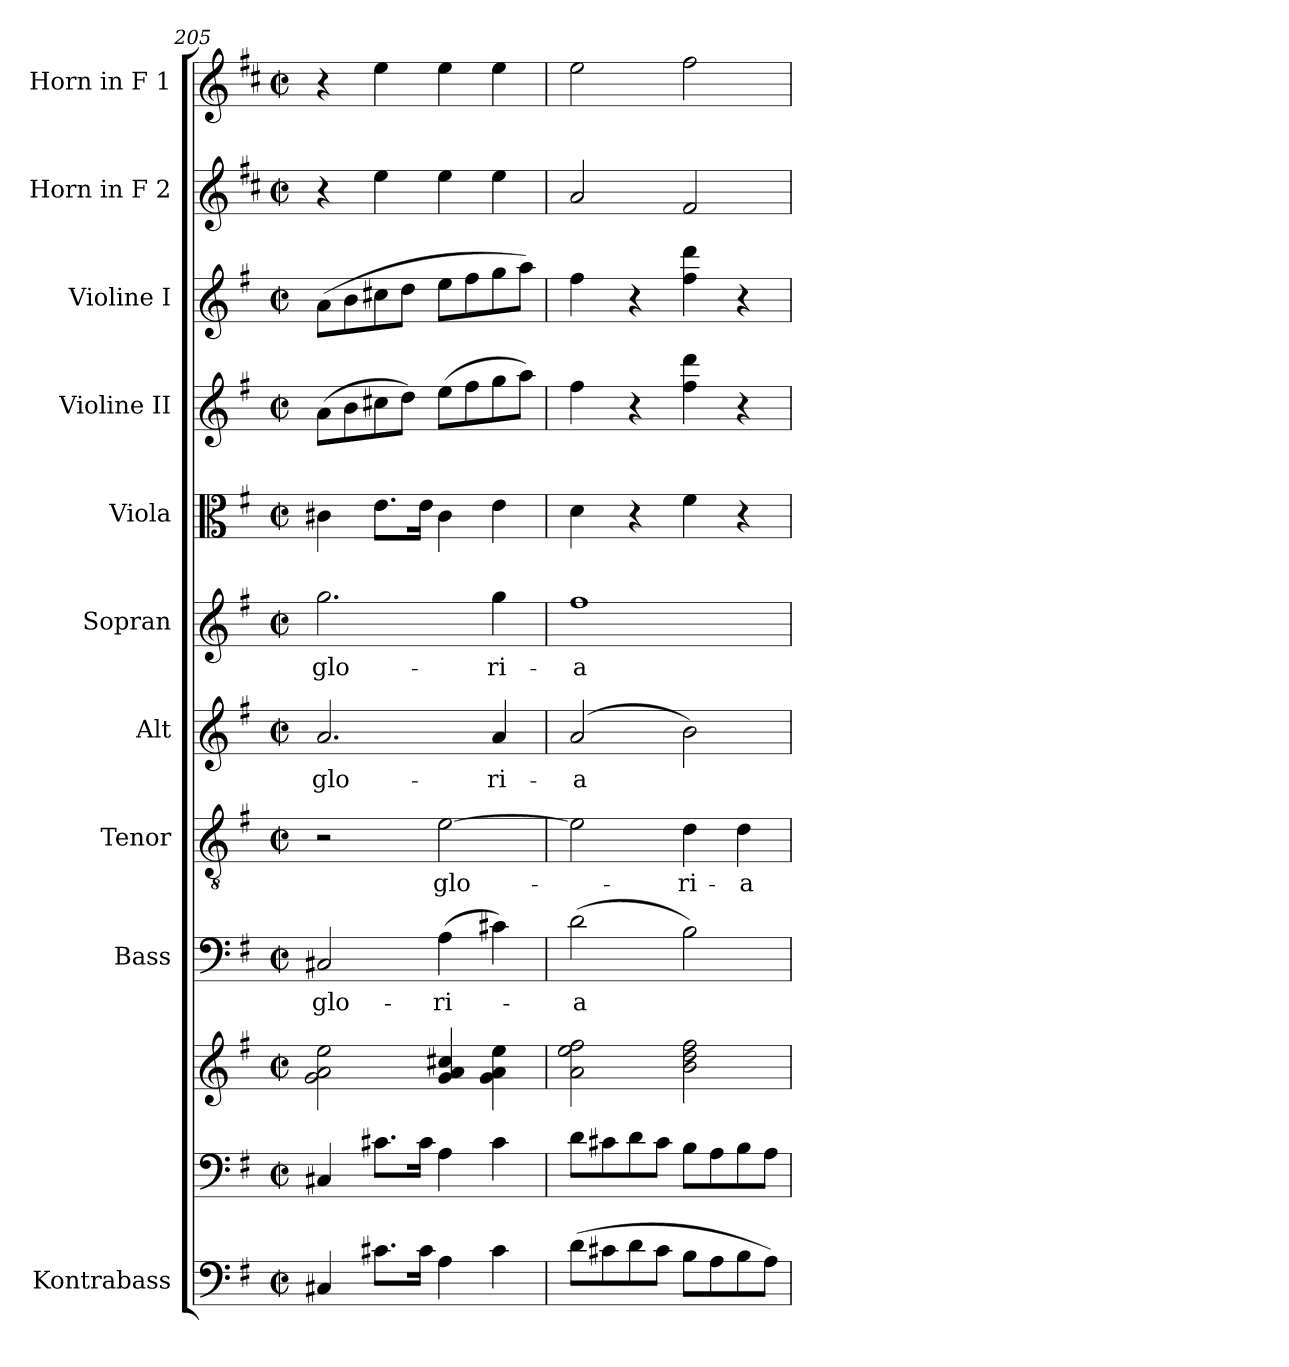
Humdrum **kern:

**kern	**kern	**kern	**kern	**text	**kern	**text	**kern	**text	**kern	**text	**kern	**kern	**kern	**kern	**kern
*part11	*part10	*part10	*part9	*part9	*part8	*part8	*part7	*part7	*part6	*part6	*part5	*part4	*part3	*part2	*part1
*staff12	*staff11	*staff10	*staff9	*staff9	*staff8	*staff8	*staff7	*staff7	*staff6	*staff6	*staff5	*staff4	*staff3	*staff2	*staff1
*I"Kontrabass	*	*	*I"Bass	*	*I"Tenor	*	*I"Alt	*	*I"Sopran	*	*I"Viola	*I"Violine II	*I"Violine I	*I"Horn in F 2	*I"Horn in F 1
*I'Kb.	*	*	*I'B.	*	*I'T.	*	*I'A.	*	*I'S.	*	*I'Vla.	*I'Vl. II	*I'Vl. I	*	*
*clefF4	*clefF4	*clefG2	*clefF4	*	*clefGv2	*	*clefG2	*	*clefG2	*	*clefC3	*clefG2	*clefG2	*clefG2	*clefG2
*ITrd7c12	*	*	*	*	*	*	*	*	*	*	*	*	*	*ITrd4c7	*ITrd4c7
*k[f#]	*k[f#]	*k[f#]	*k[f#]	*	*k[f#]	*	*k[f#]	*	*k[f#]	*	*k[f#]	*k[f#]	*k[f#]	*k[f#]	*k[f#]
*G:	*G:	*G:	*G:	*	*G:	*	*G:	*	*G:	*	*G:	*G:	*G:	*G:	*G:
*M2/2	*M2/2	*M2/2	*M2/2	*	*M2/2	*	*M2/2	*	*M2/2	*	*M2/2	*M2/2	*M2/2	*M2/2	*M2/2
*met(c|)	*met(c|)	*met(c|)	*met(c|)	*	*met(c|)	*	*met(c|)	*	*met(c|)	*	*met(c|)	*met(c|)	*met(c|)	*met(c|)	*met(c|)
=205	=205	=205	=205	=205	=205	=205	=205	=205	=205	=205	=205	=205	=205	=205	=205
!	!	!	!	!LO:LY:b	!	!	!	!LO:LY:b	!	!LO:LY:b	!	!	!	!	!
4CC#X/	4C#X/	2g\ 2a\ 2ee\	2C#X/	glo-	2r	.	2.a/	glo-	2.gg\	glo-	4c#X\	(>8a\L	(>8a\L	4r	4r
.	.	.	.	.	.	.	.	.	.	.	.	8b\	8b\	.	.
8.C#X\L	8.c#X\L	.	.	.	.	.	.	.	.	.	8.e\L	8cc#X\	8cc#X\	4a\	4a\
.	.	.	.	.	.	.	.	.	.	.	.	8dd\J)	8dd\J	.	.
16C#\Jk	16c#\Jk	.	.	.	.	.	.	.	.	.	16e\Jk	.	.	.	.
!	!	!	!	!LO:LY:b	!	!LO:LY:b	!	!	!	!	!	!	!	!	!
4AA\	4A\	4g/ 4a/ 4cc#X/	(>4A\	-ri-	[2e\	glo-	.	.	.	.	4c#\	(>8ee\L	8ee\L	4a\	4a\
.	.	.	.	.	.	.	.	.	.	.	.	8ff#\	8ff#\	.	.
!	!	!	!	!	!	!	!	!LO:LY:b	!	!LO:LY:b	!	!	!	!	!
4C#\	4c#\	4g\ 4a\ 4ee\	4c#X\)	.	.	.	4a/	-ri-	4gg\	-ri-	4e\	8gg\	8gg\	4a\	4a\
.	.	.	.	.	.	.	.	.	.	.	.	8aa\J)	8aa\J)	.	.
=206	=206	=206	=206	=206	=206	=206	=206	=206	=206	=206	=206	=206	=206	=206	=206
!	!	!	!	!LO:LY:b	!	!	!	!LO:LY:b	!	!LO:LY:b	!	!	!	!	!
(>8D\L	8d\L	2a\ 2ee\ 2ff#\	(>2d\	-a	2e\]	.	(2a/	-a	1ff#	-a	4d\	4ff#\	4ff#\	2d/	2a\
8C#X\	8c#X\	.	.	.	.	.	.	.	.	.	.	.	.	.	.
8D\	8d\	.	.	.	.	.	.	.	.	.	4r	4r	4r	.	.
8C#\J	8c#\J	.	.	.	.	.	.	.	.	.	.	.	.	.	.
!	!	!	!	!	!	!LO:LY:b	!	!	!	!	!	!	!	!	!
8BB\L	8B\L	2b\ 2dd\ 2ff#\	2B\)	.	4d\	-ri-	2b\)	.	.	.	4f#\	4ff#\ 4ddd\	4ff#\ 4ddd\	2B/	2b\
8AA\	8A\	.	.	.	.	.	.	.	.	.	.	.	.	.	.
!	!	!	!	!	!	!LO:LY:b	!	!	!	!	!	!	!	!	!
8BB\	8B\	.	.	.	4d\	-a	.	.	.	.	4r	4r	4r	.	.
8AA\J)	8A\J	.	.	.	.	.	.	.	.	.	.	.	.	.	.
=	=	=	=	=	=	=	=	=	=	=	=	=	=	=	=
*-	*-	*-	*-	*-	*-	*-	*-	*-	*-	*-	*-	*-	*-	*-	*-
